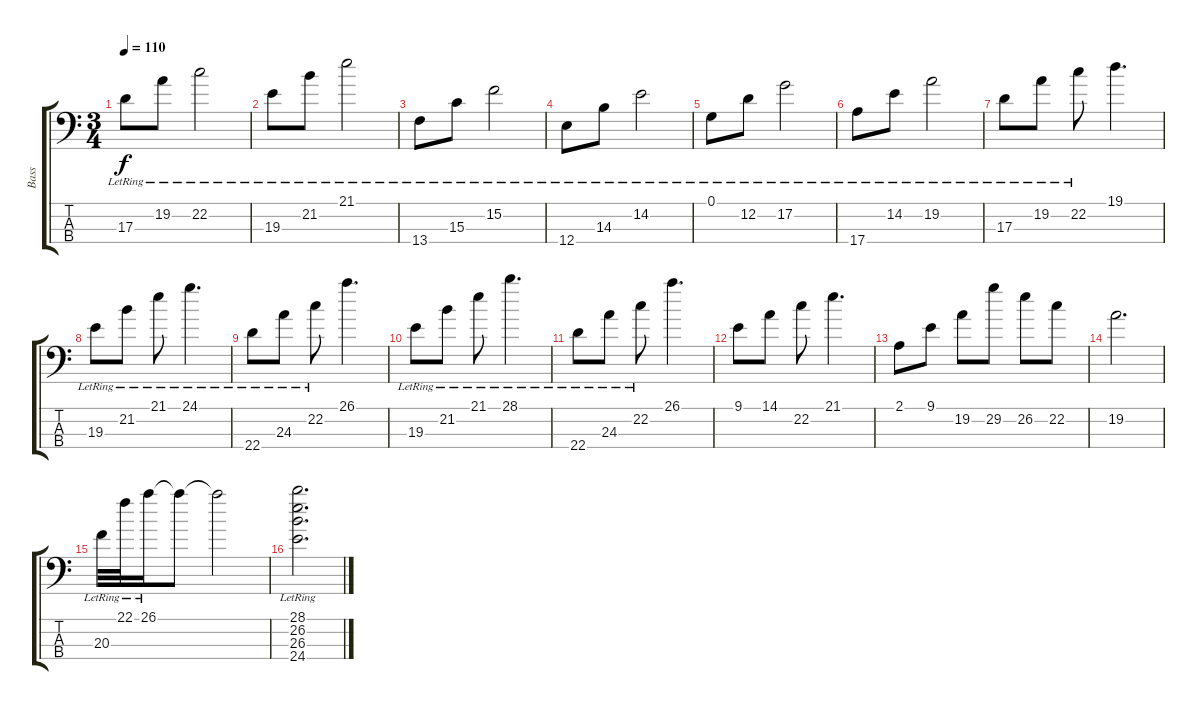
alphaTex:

\track ("Bass" "Bass") {instrument acousticbass}
\staff {score tabs}
\tuning (G2 D2 A1 E1) {hide}
\ts (3 4)
\tempo 110
\clef f4
\ks c
17.3{lr}.8{dy f} 19.2{lr}.8 22.2{lr}.2 |
19.3{lr}.8 21.2{lr}.8 21.1{lr}.2 |
13.4{lr}.8 15.3{lr}.8 15.2{lr}.2 |
12.4{lr}.8 14.3{lr}.8 14.2{lr}.2 |
0.1{lr}.8 12.2{lr}.8 17.2{lr}.2 |
17.4{lr}.8 14.2{lr}.8 19.2{lr}.2 |
17.3{lr}.8 19.2{lr}.8 22.2{lr}.8 19.1.4{d} |
19.3{lr}.8 21.2{lr}.8 21.1{lr}.8 24.1{lr}.4{d} |
22.4{lr}.8 24.3{lr}.8 22.2{lr}.8 26.1.4{d} |
19.3{lr}.8 21.2{lr}.8 21.1{lr}.8 28.1{lr}.4{d} |
22.4{lr}.8 24.3{lr}.8 22.2{lr}.8 26.1.4{d} |
9.1.8 14.1.8 22.2.8 21.1.4{d} |
2.1.8 9.1.8 19.2.8 29.2.8 26.2.8 22.2.8 |
19.2.2{d} |
20.3{lr}.32{volume 11} 22.1{lr}.32 26.1{lr}.16 26.1{t}.8 26.1{t}.2 |
(28.1 26.2 26.3 24.4{lr}).2{d volume 11}
